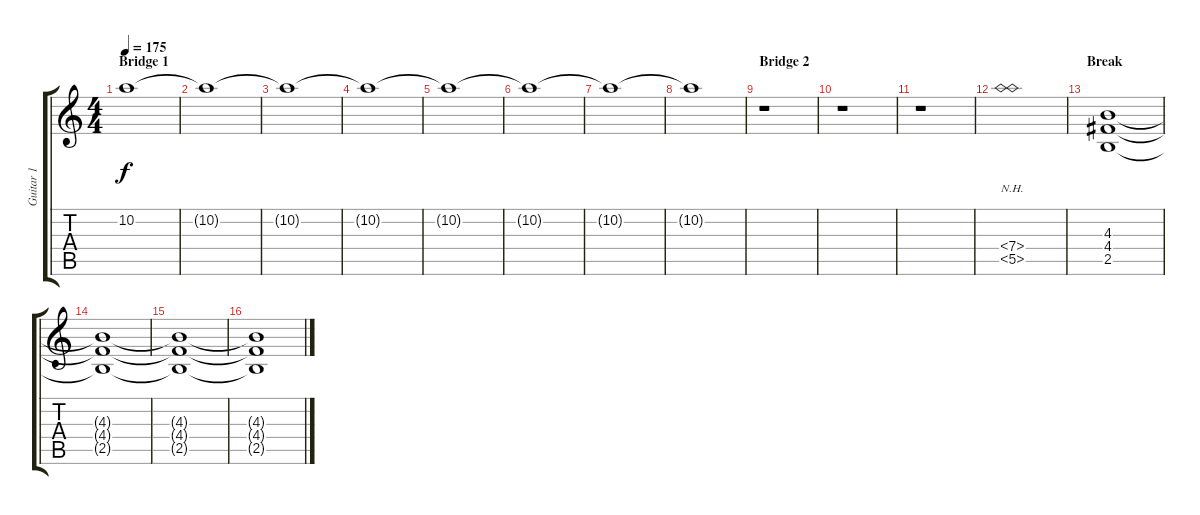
\track ("Guitar 1" "Guitar 1") {instrument distortionguitar}
\staff {score tabs}
\tuning (E4 B3 G3 D3 A2 E2) {hide}
\ts (4 4)
\section ("" "Bridge 1")
\tempo 175
\clef g2
\ks c
10.2.1{dy f volume 8} |
10.2{t}.1 |
10.2{t}.1 |
10.2{t}.1 |
10.2{t}.1{volume 0} |
10.2{t}.1 |
10.2{t}.1 |
10.2{t}.1 |
\section ("" "Bridge 2")
r.1 |
r.1 |
r.1 |
(7.4{nh} 5.5{nh}).1{volume 16} |
\section ("" "Break")
(4.3 4.4 2.5).1 |
(4.3{t} 4.4{t} 2.5{t}).1 |
(4.3{t} 4.4{t} 2.5{t}).1 |
(4.3{t} 4.4{t} 2.5{t}).1
